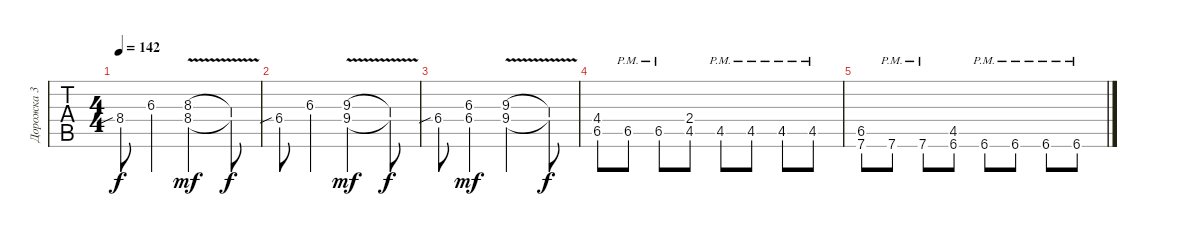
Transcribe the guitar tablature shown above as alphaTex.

\track ("Дорожка 3" "Дорожка 3") {instrument electricguitarclean}
\staff {tabs}
\tuning (E4 B3 G3 D3 A2 E2) {hide}
\ts (4 4)
\tempo 142
\clef g2
\ks c
8.4{sib}.8{dy f} 6.3.4 (8.3{v} 8.4{v}).2{dy mf} (8.3{t} 8.4{t}).8{dy f} |
6.4{sib}.8 6.3.4 (9.3{v} 9.4{v}).2{dy mf} (9.3{t} 9.4{t}).8{dy f} |
6.4{sib}.8 (6.3 6.4).4{dy mf} (9.3{v} 9.4{v}).2 (9.3{t} 9.4{t}).8{dy f} |
(4.4 6.5).8 6.5{pm}.8 6.5{pm}.8 (2.4 4.5).8 4.5{pm}.8 4.5{pm}.8 4.5{pm}.8 4.5{pm}.8 |
(6.5 7.6).8 7.6{pm}.8 7.6{pm}.8 (4.5 6.6).8 6.6{pm}.8 6.6{pm}.8 6.6{pm}.8 6.6{pm}.8
